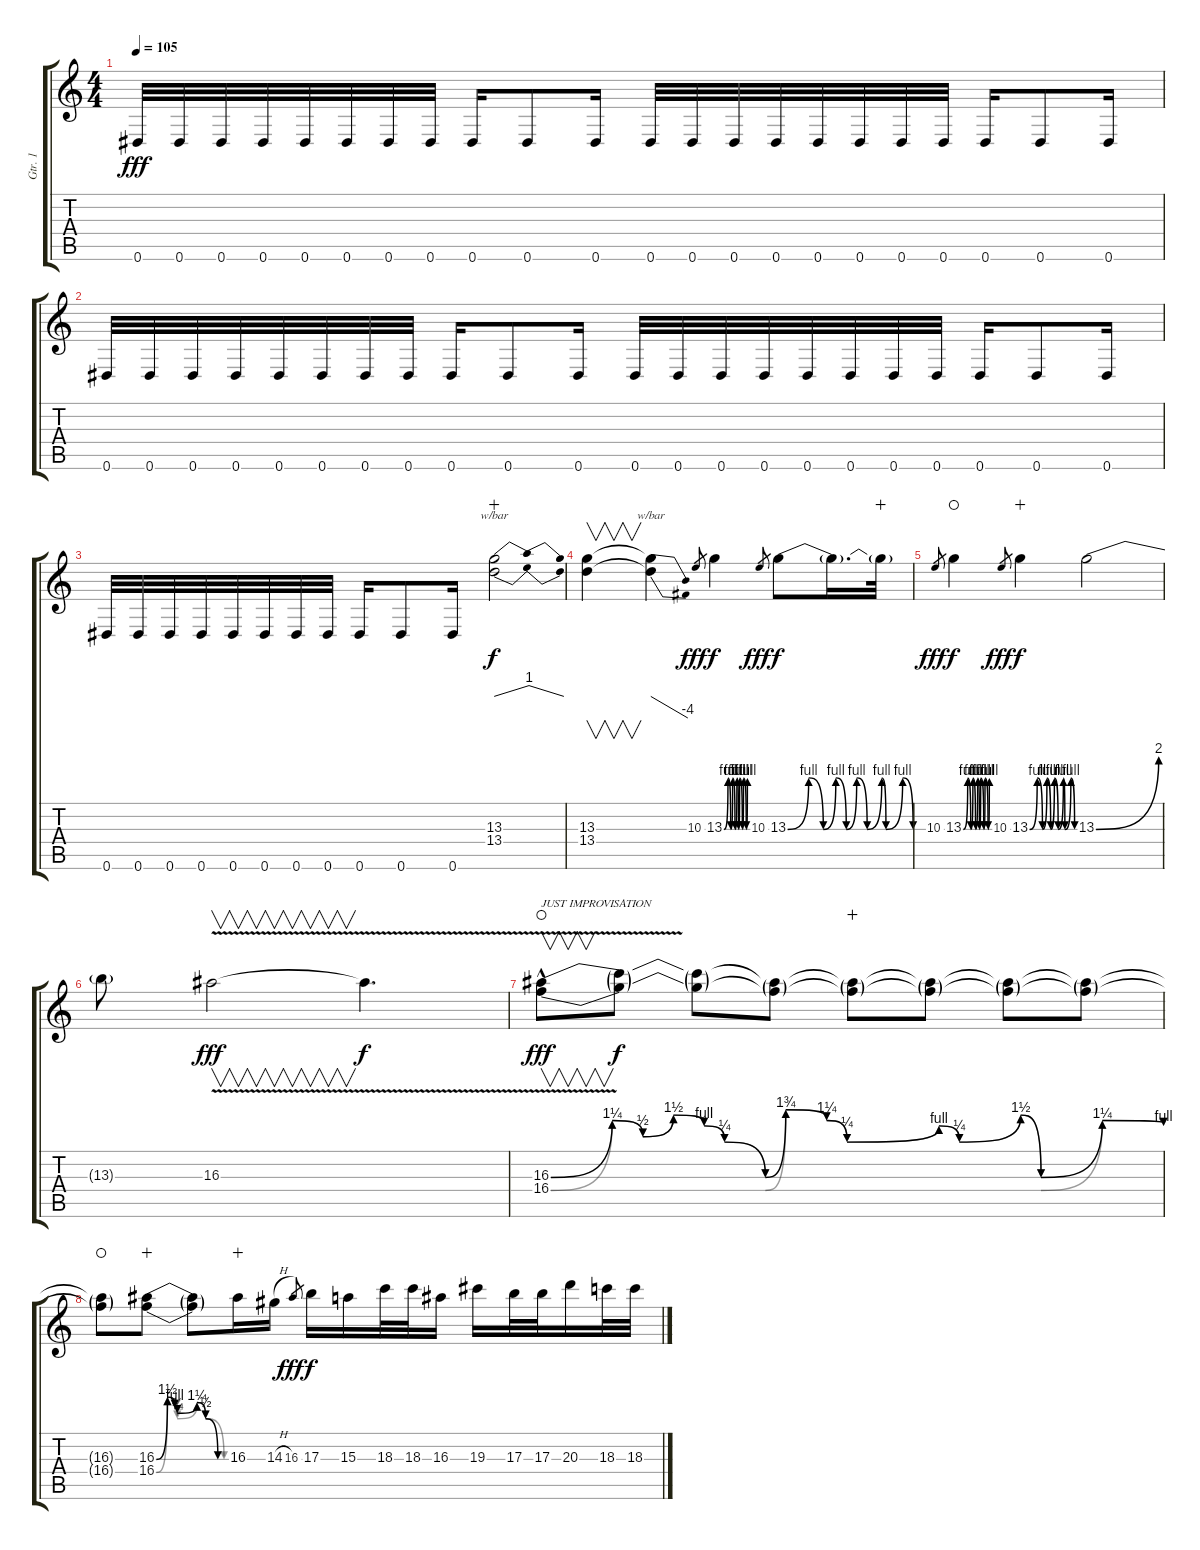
\track ("Gtr. 1" "Gtr. 1") {instrument overdrivenguitar}
\staff {score tabs}
\tuning (Eb4 Bb3 Gb3 Db3 Ab2 Eb2) {hide}
\ts (4 4)
\tempo 105
\clef g2
\ks c
0.6.32{dy fff} 0.6.32 0.6.32 0.6.32 0.6.32 0.6.32 0.6.32 0.6.32 0.6.16 0.6.8 0.6.16 0.6.32 0.6.32 0.6.32 0.6.32 0.6.32 0.6.32 0.6.32 0.6.32 0.6.16 0.6.8 0.6.16 |
0.6.32 0.6.32 0.6.32 0.6.32 0.6.32 0.6.32 0.6.32 0.6.32 0.6.16 0.6.8 0.6.16 0.6.32 0.6.32 0.6.32 0.6.32 0.6.32 0.6.32 0.6.32 0.6.32 0.6.16 0.6.8 0.6.16 |
0.6.32 0.6.32 0.6.32 0.6.32 0.6.32 0.6.32 0.6.32 0.6.32 0.6.16 0.6.8 0.6.16 (13.3 13.4).2{tbe (dip default 0 0 30 4 60 0) dy f wahc} |
(13.3 13.4).4{v} (13.3{t} 13.4{t}).4{tbe (dive default 0 0 60 -16)} 10.3.8{gr dy fff} 13.3{be (custom 0 0 10 4 17 0 22 4 28 0 33 4 37 0 40 4 47 0 50 4 57 0 60 4)}.4{dy f} 10.3.8{gr dy fff} 13.3{be (custom 0 0 10 4 17 0 23 4 28 0 33 4 38 0 45 4 47 0 55 4 60 0)}.8{dy f} 13.3{t}.16{d} 13.3{t}.32{wahc} |
10.3.8{gr dy fff} 13.3{be (custom 0 0 10 4 17 0 22 4 28 0 33 4 37 0 40 4 47 0 50 4 57 0 60 4)}.4{dy f waho} 10.3.8{gr dy fff} 13.3{be (custom 0 0 10 4 17 0 23 4 28 0 33 4 38 0 45 4 47 0 55 4 60 0)}.4{dy f wahc} 13.3{be (bend 0 0 60 8)}.2 |
13.3{t}.8 16.3{v}.2{v dy fff} 16.3{t}.4{d dy f} |
(16.3{be (custom 0 0 6 5 9 2 12 6 15 4 17 1 21 0 23 7 27 5 29 1 38 4 40 1 46 6 48 0 54 5 60 4) v hac} 16.4{be (custom 0 0 6 5 9 2 12 6 15 4 17 1 21 0 23 7 27 5 29 1 38 4 40 1 46 6 48 0 54 5 60 4) hac}).8{v txt "JUST IMPROVISATION" dy fff waho} (16.3{t} 16.4{t}).8{dy f} (16.3{t} 16.4{t}).8 (16.3{t} 16.4{t}).8 (16.3{t} 16.4{t}).8{wahc} (16.3{t} 16.4{t}).8 (16.3{t} 16.4{t}).8 (16.3{t} 16.4{t}).8 |
(16.3{t} 16.4{t}).8{waho} (16.3{be (custom 0 0 9 6 15 4 17 3 33 5 40 2 50 0 60 0)} 16.4{be (custom 0 0 9 6 15 4 17 2 33 5 40 2 55 0 60 0)}).8{wahc} (16.3{t} 16.4{t}).8 16.3.16{wahc} 14.3{h}.16 16.3.8{gr dy fff} 17.3.16{dy f} 15.3.16 18.3.32 18.3.32 16.3.16 19.3.16 17.3.32 17.3.32 20.3.16 18.3.32 18.3.32
